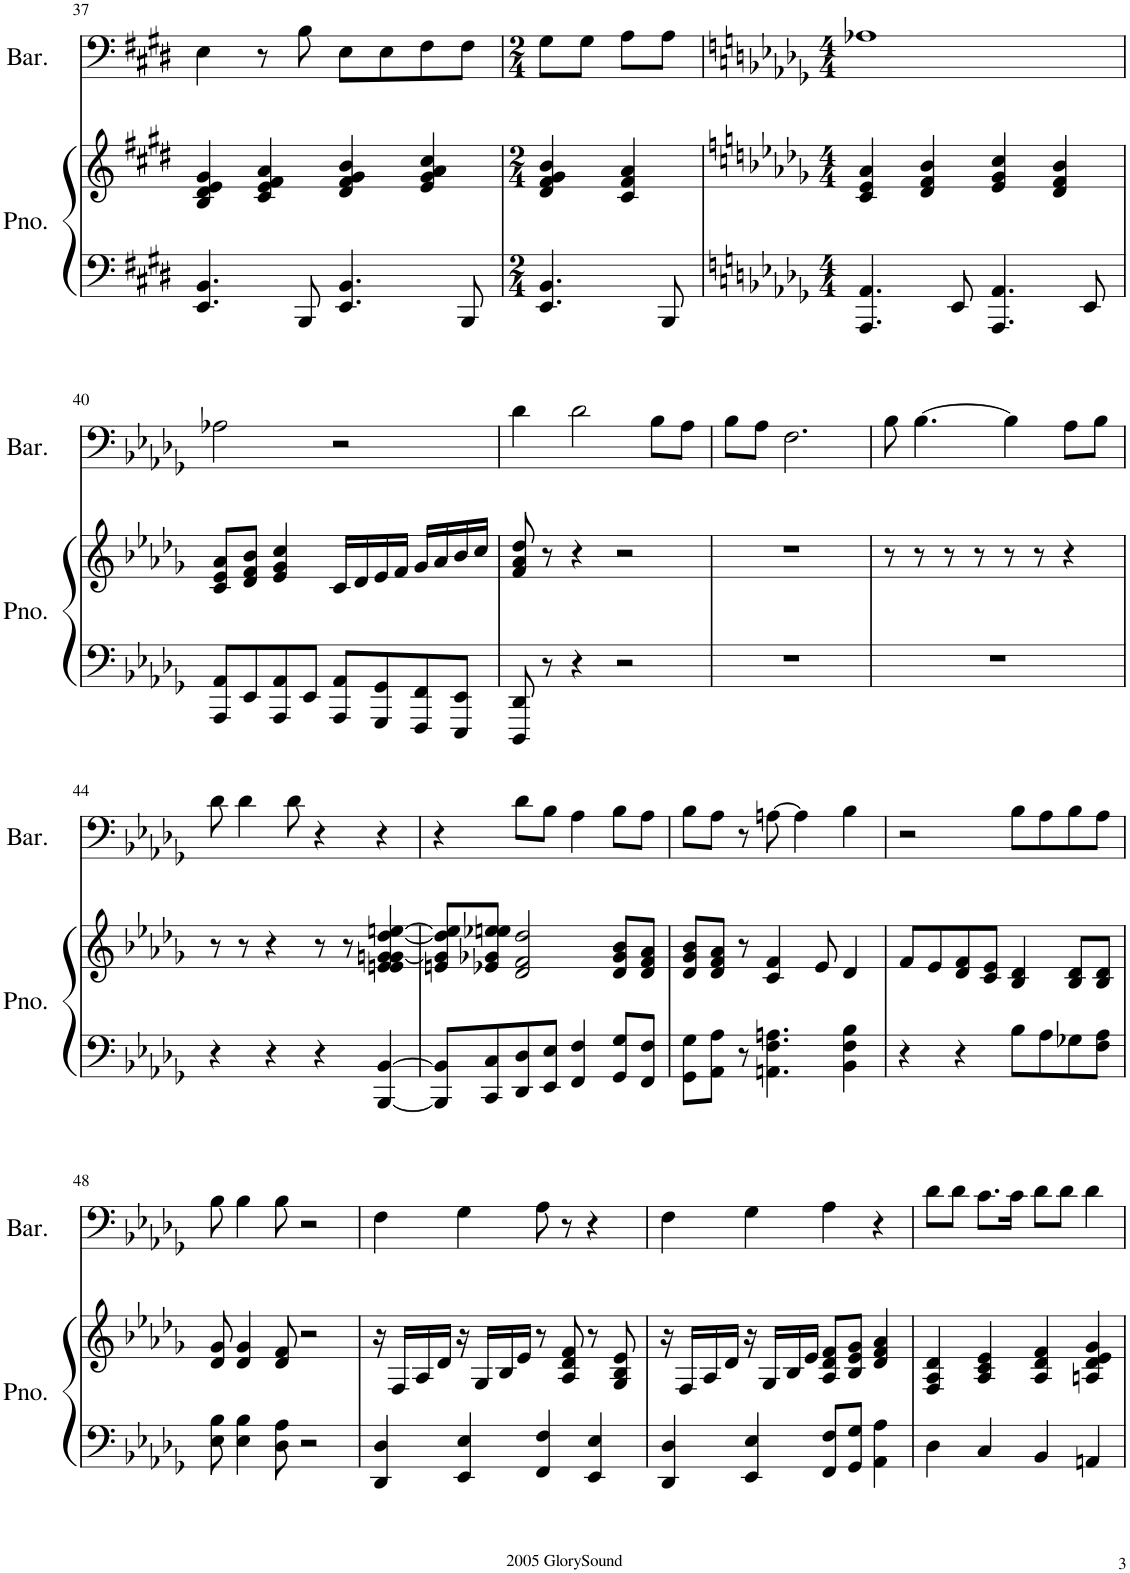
**kern	**kern	**kern
*part2	*part2	*part1
*staff3	*staff2	*staff1
*I"Piano	*	*I"Baritone
*I'Pno.	*	*I'Bar.
!!LO:PB:g=z
*clefF4	*clefG2	*clefF4
*k[f#c#g#d#]	*k[f#c#g#d#]	*k[f#c#g#d#]
*M4/4	*M4/4	*M4/4
=37	=37	=37
4.EE/ 4.BB/	4B/ 4d#/ 4e/ 4g#/	4E\
.	4c#/ 4e/ 4f#/ 4a/	8r
8BBB/	.	8B\
4.EE/ 4.BB/	4d#/ 4f#/ 4g#/ 4b/	8E\L
.	.	8E\
.	4e/ 4g#/ 4a/ 4cc#/	8F#\
8BBB/	.	8F#\J
=38	=38	=38
*M2/4	*M2/4	*M2/4
4.EE/ 4.BB/	4d#/ 4f#/ 4g#/ 4b/	8G#\L
.	.	8G#\J
.	4c#/ 4f#/ 4a/	8A\L
8BBB/	.	8A\J
=39	=39	=39
*k[b-e-a-d-g-]	*k[b-e-a-d-g-]	*k[b-e-a-d-g-]
*M4/4	*M4/4	*M4/4
4.AAA-/ 4.AA-/	4c/ 4e-/ 4a-/	1A-X
.	4d-/ 4f/ 4b-/	.
8EE-/	.	.
4.AAA-/ 4.AA-/	4e-/ 4g-/ 4cc/	.
.	4d-/ 4f/ 4b-/	.
8EE-/	.	.
!!LO:LB:g=z
=40	=40	=40
8AAA-/ 8AA-/L	8c/ 8e-/ 8a-/L	2A-X\
8EE-/	8d-/ 8f/ 8b-/J	.
8AAA-/ 8AA-/	4e-/ 4g-/ 4cc/	.
8EE-/J	.	.
8AAA-/ 8AA-/L	16c/LL	2r
.	16d-/	.
8GGG-/ 8GG-/	16e-/	.
.	16f/JJ	.
8FFF/ 8FF/	16g-/LL	.
.	16a-/	.
8EEE-/ 8EE-/J	16b-/	.
.	16cc/JJ	.
=41	=41	=41
8DDD-/ 8DD-/	8f/ 8a-/ 8dd-/	4d-\
8r	8r	.
4r	4r	2d-\
2r	2r	.
.	.	8B-\L
.	.	8A-\J
=42	=42	=42
1r	1r	8B-\L
.	.	8A-\J
.	.	2.F\
=43	=43	=43
1r	8r	8B-\
.	8r	[4.B-\
.	8r	.
.	8r	.
.	8r	4B-\]
.	8r	.
.	4r	8A-\L
.	.	8B-\J
!!LO:LB:g=z
=44	=44	=44
4r	8r	8d-\
.	8r	4d-\
4r	4r	.
.	.	8d-\
4r	8r	4r
.	8r	.
[4BBB-/ [4BB-/	4en/ 4e/ [4gn/ 4g/ [4dd-/ [4een/	4r
=45	=45	=45
8BBB-/] 8BB-/]L	8en/ 8g/] 8dd-/] 8ee/]L	4r
8CC/ 8C/	8e-X/ 8g-X/ 8ee-X/ 8een/J	.
8DD-/ 8D-/	2d-/ 2f/ 2dd-/	8d-\L
8EE-/ 8E-/J	.	8B-\J
4FF/ 4F/	.	4A-\
8GG-/ 8G-/L	8d-/ 8g-/ 8b-/L	8B-\L
8FF/ 8F/J	8d-/ 8f/ 8a-/J	8A-\J
=46	=46	=46
8GG-\ 8G-\L	8d-/ 8g-/ 8b-/L	8B-\L
8AA-\ 8A-\J	8d-/ 8f/ 8a-/J	8A-\J
8r	8r	8r
4.AAn\ 4.F\ 4.An\	4c/ 4f/	[8An\
.	.	4A\]
.	8e-/	.
4BB-\ 4F\ 4B-\	4d-/	4B-\
=47	=47	=47
4r	8f/L	2r
.	8e-/	.
4r	8d-/ 8f/	.
.	8c/ 8e-/J	.
8B-\L	4B-/ 4d-/	8B-\L
8A-\	.	8A-\
8G-X\	8B-/ 8d-/L	8B-\
8F\ 8A-\J	8B-/ 8d-/J	8A-\J
!!LO:LB:g=z
=48	=48	=48
8E-\ 8B-\	8d-/ 8g-/	8B-\
4E-\ 4B-\	4d-/ 4g-/	4B-\
8D-\ 8A-\	8d-/ 8f/	8B-\
2r	2r	2r
=49	=49	=49
4DD-/ 4D-/	16r	4F\
.	16F/LL	.
.	16A-/	.
.	16d-/JJ	.
4EE-/ 4E-/	16r	4G-\
.	16G-/LL	.
.	16B-/	.
.	16e-/JJ	.
4FF/ 4F/	8r	8A-\
.	8A-/ 8d-/ 8f/	8r
4EE-/ 4E-/	8r	4r
.	8G-/ 8B-/ 8e-/	.
=50	=50	=50
4DD-/ 4D-/	16r	4F\
.	16F/LL	.
.	16A-/	.
.	16d-/JJ	.
4EE-/ 4E-/	16r	4G-\
.	16G-/LL	.
.	16B-/	.
.	16e-/JJ	.
8FF/ 8F/L	8A-/ 8d-/ 8f/L	4A-\
8GG-/ 8G-/J	8B-/ 8e-/ 8g-/J	.
4AA-\ 4A-\	4d-/ 4f/ 4a-/	4r
=51	=51	=51
4D-\	4F/ 4A-/ 4d-/	8d-\L
.	.	8d-\J
4C/	4A-/ 4c/ 4e-/	8.c\L
.	.	16c\Jk
4BB-/	4A-/ 4d-/ 4f/	8d-\L
.	.	8d-\J
4AAn/	4An/ 4d-/ 4e-/ 4g-/	4d-\
=	=	=
*-	*-	*-
